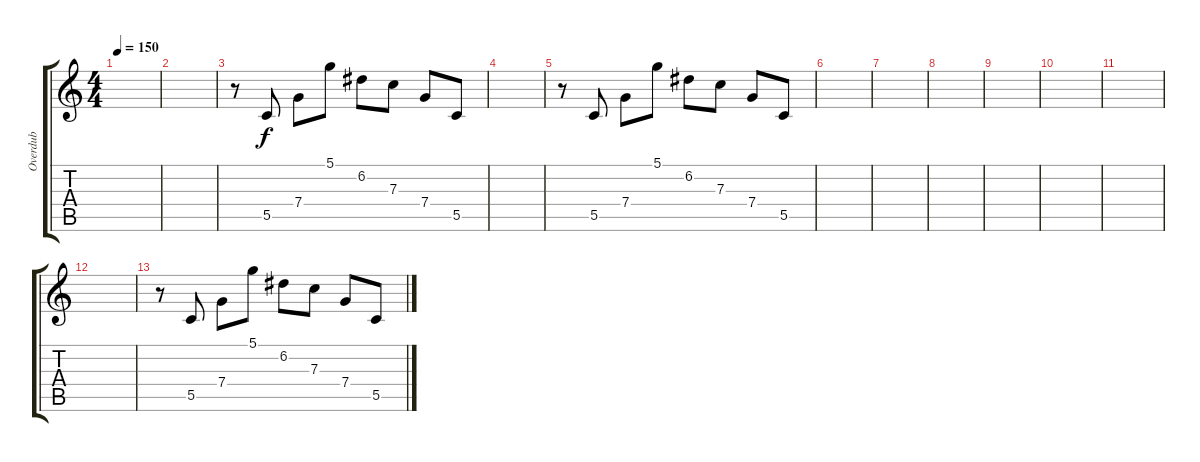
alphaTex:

\track ("Overdub" "Overdub") {instrument distortionguitar}
\staff {score tabs}
\tuning (D4 A3 F3 C3 G2 C2) {hide}
\ts (4 4)
\tempo 150
\clef g2
\ks c
|
|
r.8 5.5.8 7.4.8 5.1.8 6.2.8 7.3.8 7.4.8 5.5.8 |
|
r.8 5.5.8 7.4.8 5.1.8 6.2.8 7.3.8 7.4.8 5.5.8 |
|
|
|
|
|
|
|
r.8 5.5.8 7.4.8 5.1.8 6.2.8 7.3.8 7.4.8 5.5.8
